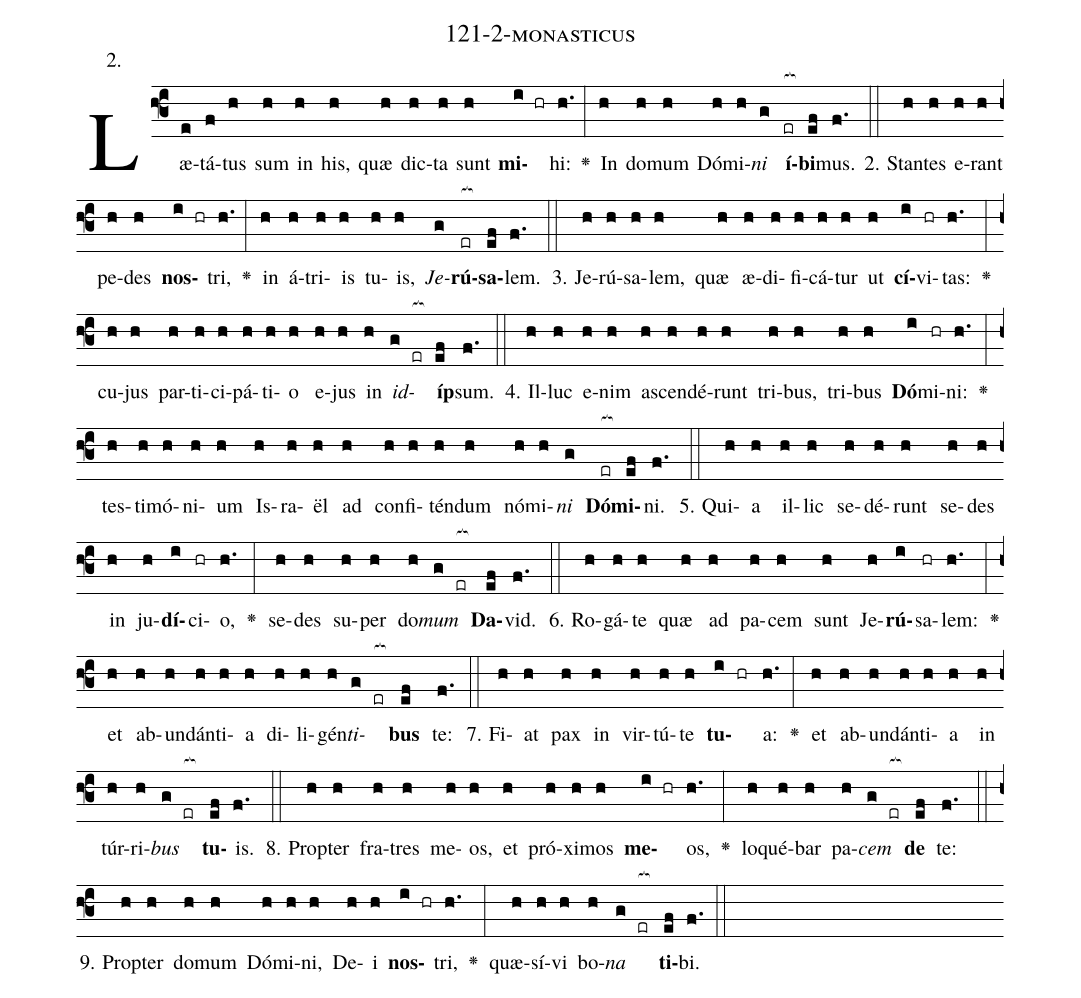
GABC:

name: 121-2-monasticus;
annotation: 2.;
%%
(f3)Læ(e)tá(f)tus(h) sum(h) in(h) his,(h) quæ(h) dic(h)ta(h) sunt(h) <b>mi</b>(i hr)hi:(h.) <v>\greheightstar</v>(:) In(h) do(h)mum(h) Dó(h)mi(h)<i>ni</i>(g) <b>í</b>(er[ocb:1{])<b>bi</b>(ef[ocb:0}])mus.(f.) (::)
2. Stan(h)tes(h) e(h)rant(h) pe(h)des(h) <b>nos</b>(i hr)tri,(h.) <v>\greheightstar</v>(:) in(h) á(h)tri(h)is(h) tu(h)is,(h) <i>Je</i>(g)<b>rú</b>(er[ocb:1{])<b>sa</b>(ef[ocb:0}])lem.(f.) (::)
3. Je(h)rú(h)sa(h)lem,(h) quæ(h) æ(h)di(h)fi(h)cá(h)tur(h) ut(h) <b>cí</b>(i)vi(hr)tas:(h.) <v>\greheightstar</v>(:) cu(h)jus(h) par(h)ti(h)ci(h)pá(h)ti(h)o(h) e(h)jus(h) in(h) <i>id</i>(g er[ocb:1{])<b>íp</b>(ef[ocb:0}])sum.(f.) (::)
4. Il(h)luc(h) e(h)nim(h) a(h)scen(h)dé(h)runt(h) tri(h)bus,(h) tri(h)bus(h) <b>Dó</b>(i)mi(hr)ni:(h.) <v>\greheightstar</v>(:) tes(h)ti(h)mó(h)ni(h)um(h) Is(h)ra(h)ël(h) ad(h) con(h)fi(h)tén(h)dum(h) nó(h)mi(h)<i>ni</i>(g) <b>Dó</b>(er[ocb:1{])<b>mi</b>(ef[ocb:0}])ni.(f.) (::)
5. Qui(h)a(h) il(h)lic(h) se(h)dé(h)runt(h) se(h)des(h) in(h) ju(h)<b>dí</b>(i)ci(hr)o,(h.) <v>\greheightstar</v>(:) se(h)des(h) su(h)per(h) do(h)<i>mum</i>(g er[ocb:1{]) <b>Da</b>(ef[ocb:0}])vid.(f.) (::)
6. Ro(h)gá(h)te(h) quæ(h) ad(h) pa(h)cem(h) sunt(h) Je(h)<b>rú</b>(i)sa(hr)lem:(h.) <v>\greheightstar</v>(:) et(h) ab(h)un(h)dán(h)ti(h)a(h) di(h)li(h)gén(h)<i>ti</i>(g er[ocb:1{])<b>bus</b>(ef[ocb:0}]) te:(f.) (::)
7. Fi(h)at(h) pax(h) in(h) vir(h)tú(h)te(h) <b>tu</b>(i hr)a:(h.) <v>\greheightstar</v>(:) et(h) ab(h)un(h)dán(h)ti(h)a(h) in(h) túr(h)ri(h)<i>bus</i>(g er[ocb:1{]) <b>tu</b>(ef[ocb:0}])is.(f.) (::)
8. Prop(h)ter(h) fra(h)tres(h) me(h)os,(h) et(h) pró(h)xi(h)mos(h) <b>me</b>(i hr)os,(h.) <v>\greheightstar</v>(:) lo(h)qué(h)bar(h) pa(h)<i>cem</i>(g er[ocb:1{]) <b>de</b>(ef[ocb:0}]) te:(f.) (::)
9. Prop(h)ter(h) do(h)mum(h) Dó(h)mi(h)ni,(h) De(h)i(h) <b>nos</b>(i hr)tri,(h.) <v>\greheightstar</v>(:) quæ(h)sí(h)vi(h) bo(h)<i>na</i>(g er[ocb:1{]) <b>ti</b>(ef[ocb:0}])bi.(f.) (::)
